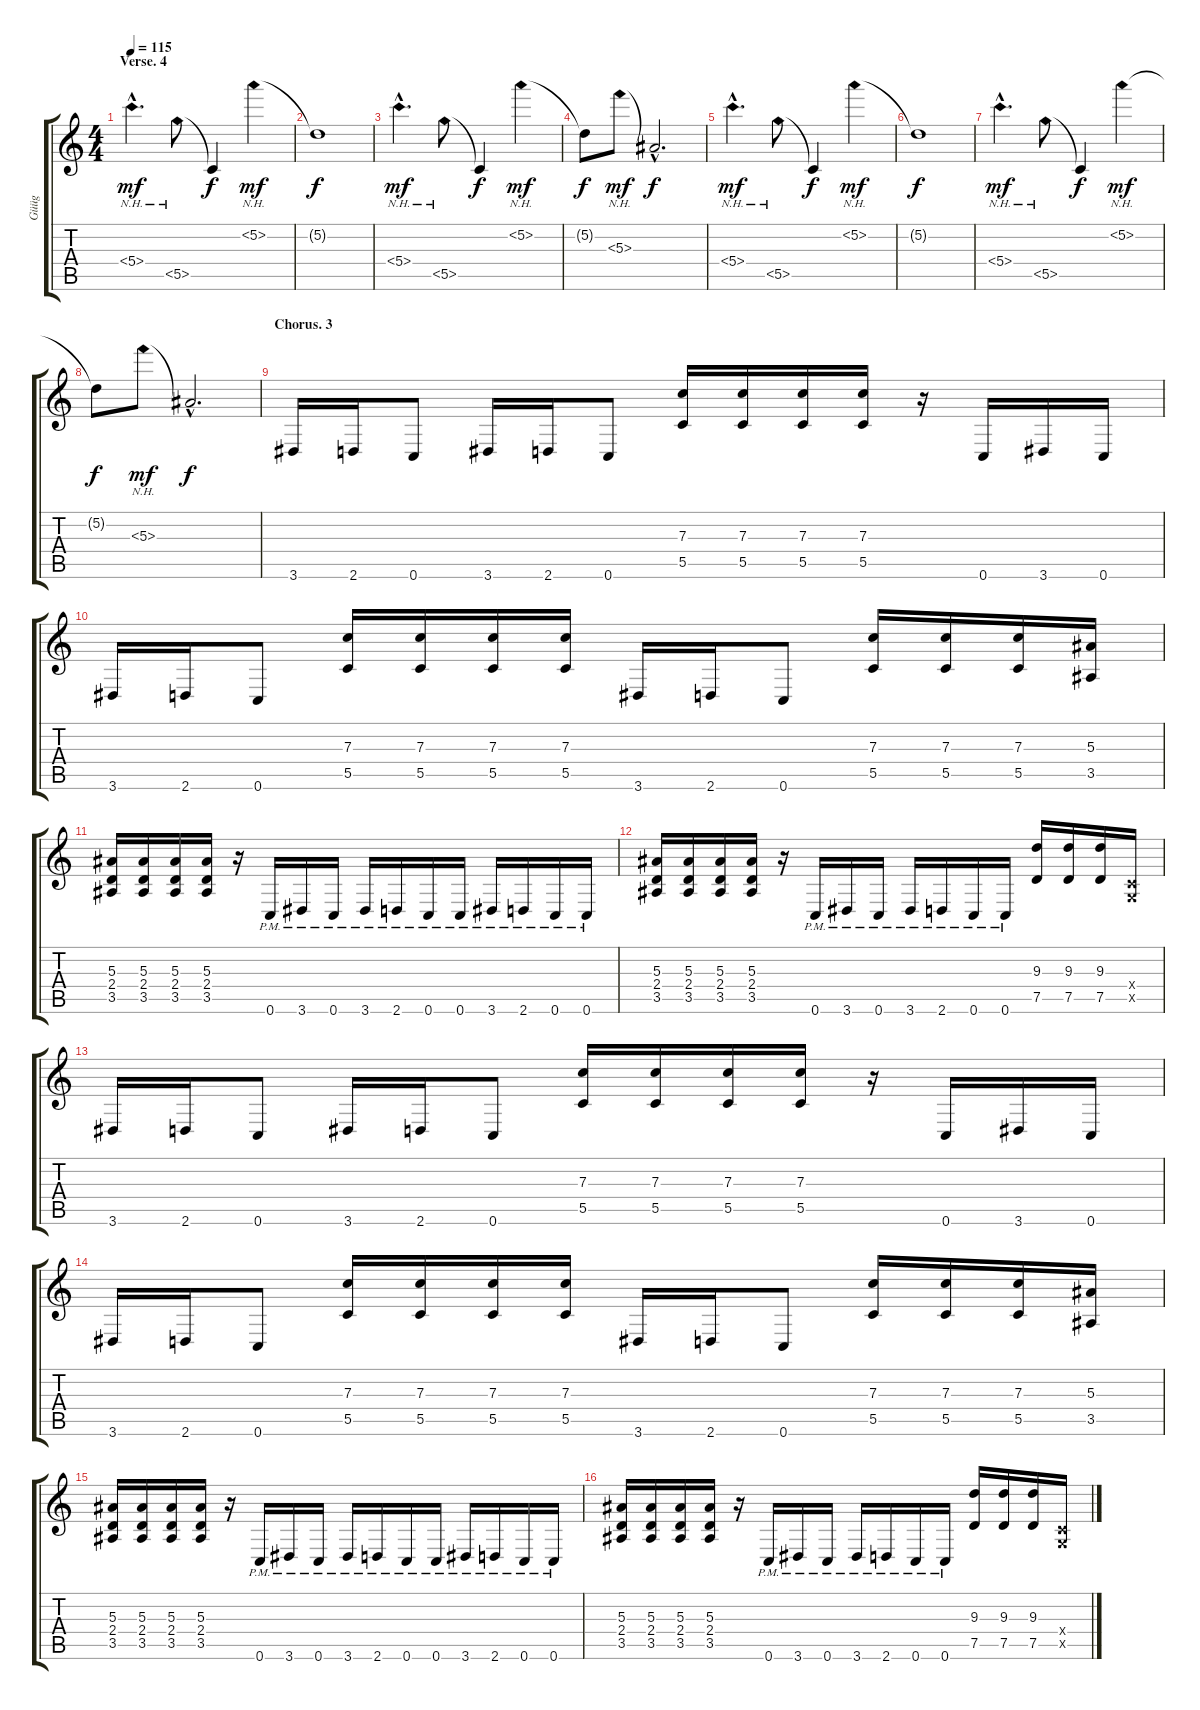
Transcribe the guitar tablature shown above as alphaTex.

\track ("Güüg" "Güüg") {instrument distortionguitar}
\staff {score tabs}
\tuning (D4 A3 F3 C3 G2 C2) {hide}
\ts (4 4)
\section ("" "Verse. 4")
\tempo 115
\clef g2
\ks c
5.4{nh hac}.4{d dy mf} 5.5{nh}.8 5.5{t}.4{dy f} 5.2{nh}.4{dy mf} |
5.2{t}.1{dy f} |
5.4{nh hac}.4{d dy mf} 5.5{nh}.8 5.5{t}.4{dy f} 5.2{nh}.4{dy mf} |
5.2{t}.8{dy f} 5.3{nh}.8{dy mf} 5.3{hac t}.2{d dy f} |
5.4{nh hac}.4{d dy mf} 5.5{nh}.8 5.5{t}.4{dy f} 5.2{nh}.4{dy mf} |
5.2{t}.1{dy f} |
5.4{nh hac}.4{d dy mf} 5.5{nh}.8 5.5{t}.4{dy f} 5.2{nh}.4{dy mf} |
5.2{t}.8{dy f} 5.3{nh}.8{dy mf} 5.3{hac t}.2{d dy f} |
\section ("" "Chorus. 3 ")
3.6.16{instrument distortionguitar} 2.6.16 0.6.8 3.6.16 2.6.16 0.6.8 (7.3 5.5).16 (7.3 5.5).16 (7.3 5.5).16 (7.3 5.5).16 r.16 0.6.16 3.6.16 0.6.16 |
3.6.16 2.6.16 0.6.8 (7.3 5.5).16 (7.3 5.5).16 (7.3 5.5).16 (7.3 5.5).16 3.6.16 2.6.16 0.6.8 (7.3 5.5).16 (7.3 5.5).16 (7.3 5.5).16 (5.3 3.5).16 |
(5.3 2.4 3.5).16 (5.3 2.4 3.5).16 (5.3 2.4 3.5).16 (5.3 2.4 3.5).16 r.16 0.6{pm}.16 3.6{pm}.16 0.6{pm}.16 3.6{pm}.16 2.6{pm}.16 0.6{pm}.16 0.6{pm}.16 3.6{pm}.16 2.6{pm}.16 0.6{pm}.16 0.6{pm}.16 |
(5.3 2.4 3.5).16 (5.3 2.4 3.5).16 (5.3 2.4 3.5).16 (5.3 2.4 3.5).16 r.16 0.6{pm}.16 3.6{pm}.16 0.6{pm}.16 3.6{pm}.16 2.6{pm}.16 0.6{pm}.16 0.6{pm}.16 (9.3 7.5).16 (9.3 7.5).16 (9.3 7.5).16 (0.4{x} 0.5{x}).16 |
3.6.16 2.6.16 0.6.8 3.6.16 2.6.16 0.6.8 (7.3 5.5).16 (7.3 5.5).16 (7.3 5.5).16 (7.3 5.5).16 r.16 0.6.16 3.6.16 0.6.16 |
3.6.16 2.6.16 0.6.8 (7.3 5.5).16 (7.3 5.5).16 (7.3 5.5).16 (7.3 5.5).16 3.6.16 2.6.16 0.6.8 (7.3 5.5).16 (7.3 5.5).16 (7.3 5.5).16 (5.3 3.5).16 |
(5.3 2.4 3.5).16 (5.3 2.4 3.5).16 (5.3 2.4 3.5).16 (5.3 2.4 3.5).16 r.16 0.6{pm}.16 3.6{pm}.16 0.6{pm}.16 3.6{pm}.16 2.6{pm}.16 0.6{pm}.16 0.6{pm}.16 3.6{pm}.16 2.6{pm}.16 0.6{pm}.16 0.6{pm}.16 |
(5.3 2.4 3.5).16 (5.3 2.4 3.5).16 (5.3 2.4 3.5).16 (5.3 2.4 3.5).16 r.16 0.6{pm}.16 3.6{pm}.16 0.6{pm}.16 3.6{pm}.16 2.6{pm}.16 0.6{pm}.16 0.6{pm}.16 (9.3 7.5).16 (9.3 7.5).16 (9.3 7.5).16 (0.4{x} 0.5{x}).16
